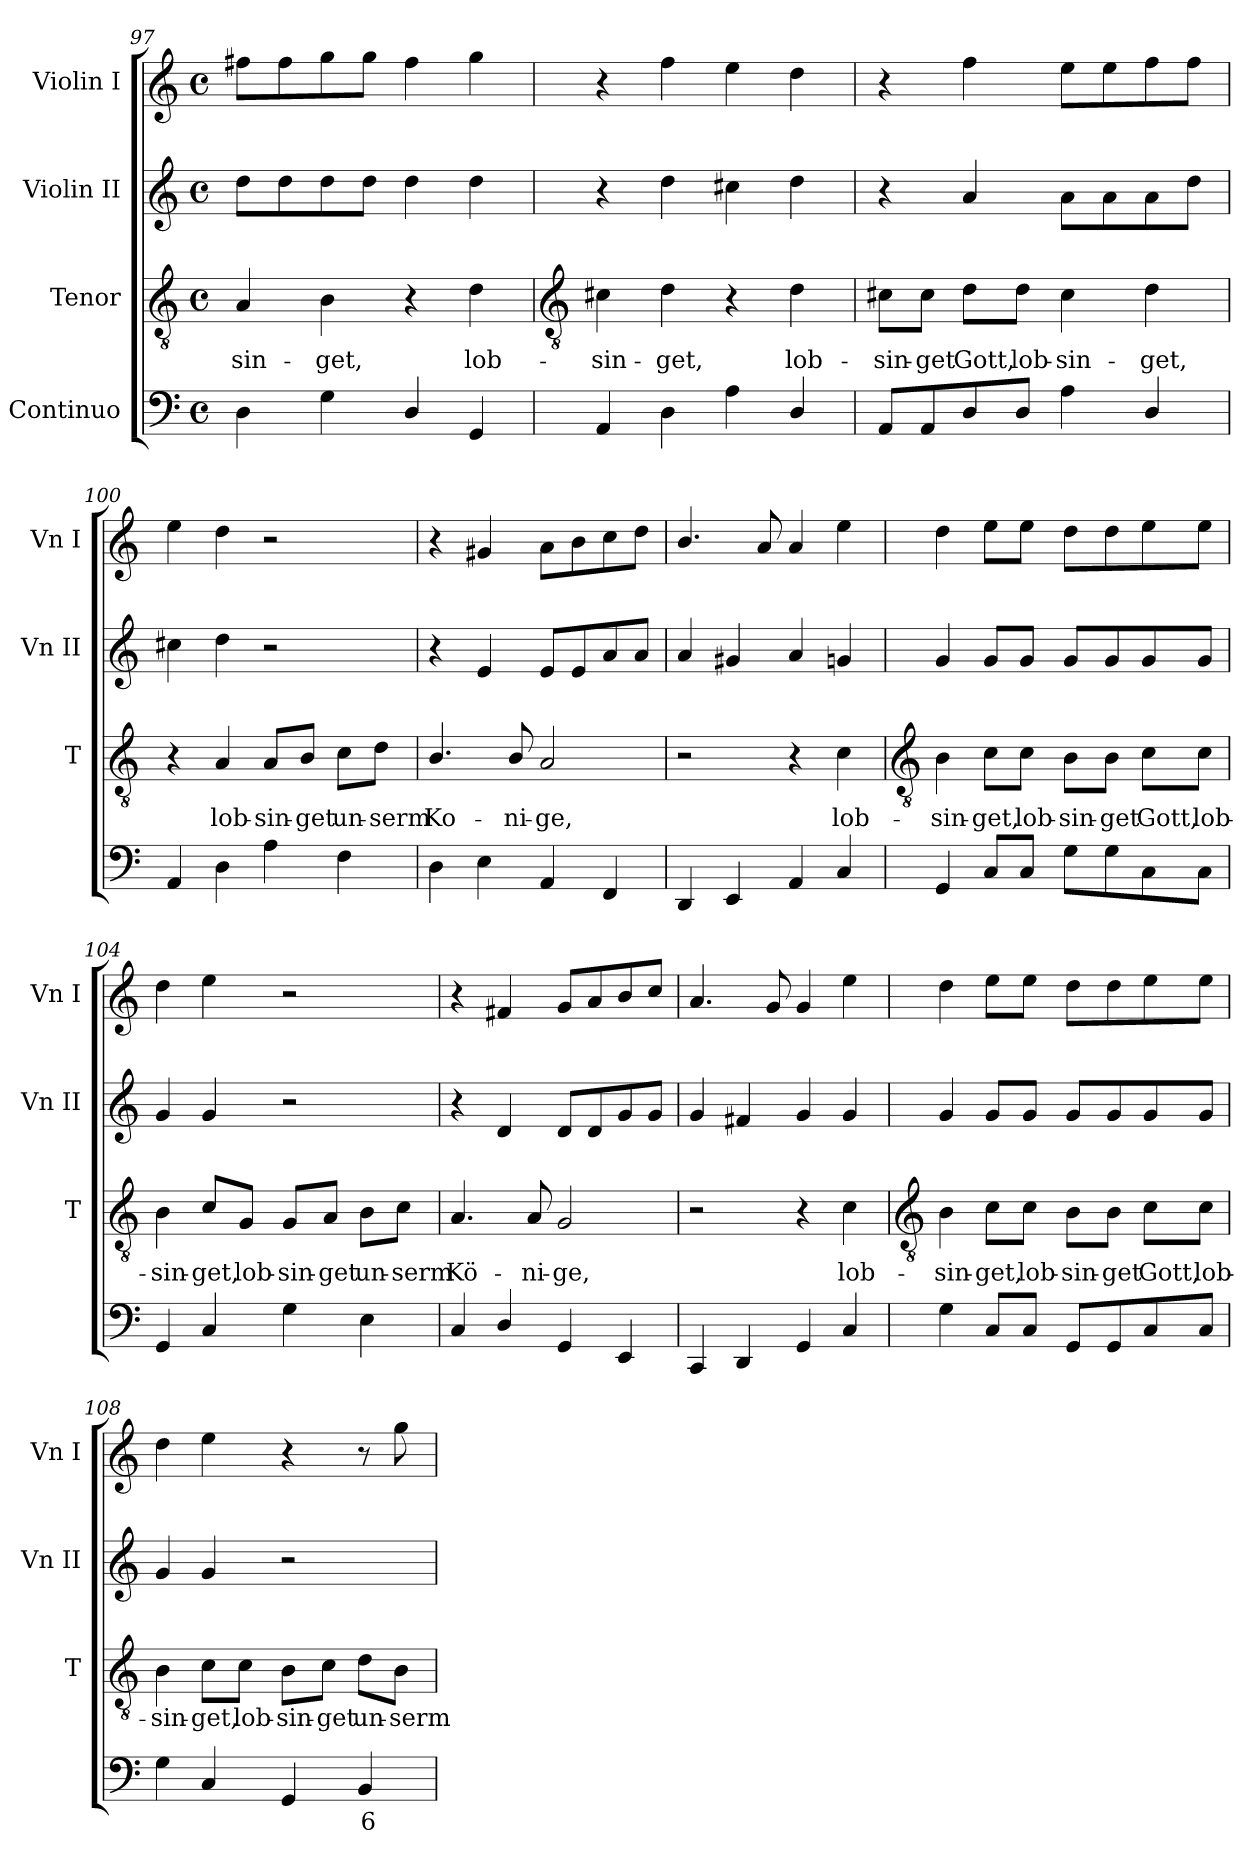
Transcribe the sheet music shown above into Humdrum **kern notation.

**kern	**text	**kern	**text	**kern	**kern
*part4	*part4	*part3	*part3	*part2	*part1
*staff4	*staff4	*staff3	*staff3	*staff2	*staff1
*I"Continuo	*	*I"Tenor	*	*I"Violin II	*I"Violin I
*	*	*I'T	*	*I'Vn II	*I'Vn I
*clefF4	*	*clefGv2	*	*clefG2	*clefG2
*k[]	*	*k[]	*	*k[]	*k[]
*C:	*	*C:	*	*C:	*C:
*M4/4	*	*M4/4	*	*M4/4	*M4/4
*met(c)	*	*met(c)	*	*met(c)	*met(c)
=97	=97	=97	=97	=97	=97
!	!	!	!LO:LY:b	!	!
4D	.	4A	-sin-	8ddL	8ff#XL
.	.	.	.	8dd	8ff#
!	!	!	!LO:LY:b	!	!
4G	.	4B	-get,	8dd	8gg
.	.	.	.	8ddJ	8ggJ
4D/	.	4r	.	4dd	4ff#
!	!	!	!LO:LY:b	!	!
4GG	.	4d	lob-	4dd	4gg
!!LO:LB:g=z
=98	=98	=98	=98	=98	=98
*	*	*clefGv2	*	*	*
!	!	!	!LO:LY:b	!	!
4AA	.	4c#X	-sin-	4r	4r
!	!	!	!LO:LY:b	!	!
4D	.	4d	-get,	4dd	4ff
4A	.	4r	.	4cc#X	4ee
!	!	!	!LO:LY:b	!	!
4D/	.	4d	lob-	4dd	4dd
=99	=99	=99	=99	=99	=99
!	!	!	!LO:LY:b	!	!
8AAL	.	8c#X\L	-sin-	4r	4r
!	!	!	!LO:LY:b	!	!
8AA	.	8c#\J	-get	.	.
!	!	!	!LO:LY:b	!	!
8D	.	8d\L	Gott,	4a	4ff
!	!	!	!LO:LY:b	!	!
8DJ	.	8d\J	lob-	.	.
!	!	!	!LO:LY:b	!	!
4A	.	4c#	-sin-	8aL	8eeL
.	.	.	.	8a	8ee
!	!	!	!LO:LY:b	!	!
4D/	.	4d	-get,	8a	8ff
.	.	.	.	8ddJ	8ffJ
=100	=100	=100	=100	=100	=100
4AA	.	4r	.	4cc#X	4ee
!	!	!	!LO:LY:b	!	!
4D	.	4A	lob-	4dd	4dd
!	!	!	!LO:LY:b	!	!
4A	.	8A/L	-sin-	2r	2r
!	!	!	!LO:LY:b	!	!
.	.	8B/J	-get	.	.
!	!	!	!LO:LY:b	!	!
4F	.	8c\L	un-	.	.
!	!	!	!LO:LY:b	!	!
.	.	8d\J	-serm	.	.
=101	=101	=101	=101	=101	=101
!	!	!	!LO:LY:b	!	!
4D	.	4.B/	Ko-	4r	4r
4E	.	.	.	4e	4g#X
!	!	!	!LO:LY:b	!	!
.	.	8B/	-ni-	.	.
!	!	!	!LO:LY:b	!	!
4AA	.	2A	-ge,	8eL	8aL
.	.	.	.	8e	8b
4FF	.	.	.	8a	8cc
.	.	.	.	8aJ	8ddJ
=102	=102	=102	=102	=102	=102
4DD	.	2r	.	4a	4.b/
4EE	.	.	.	4g#X	.
.	.	.	.	.	8a
4AA	.	4r	.	4a	4a
!	!	!	!LO:LY:b	!	!
4C	.	4c	lob-	4gn	4ee
!!LO:LB:g=z
=103	=103	=103	=103	=103	=103
*	*	*clefGv2	*	*	*
!	!	!	!LO:LY:b	!	!
4GG	.	4B	-sin-	4g	4dd
!	!	!	!LO:LY:b	!	!
8CL	.	8c\L	-get,	8gL	8eeL
!	!	!	!LO:LY:b	!	!
8CJ	.	8c\J	lob-	8gJ	8eeJ
!	!	!	!LO:LY:b	!	!
8GL	.	8B\L	-sin-	8gL	8ddL
!	!	!	!LO:LY:b	!	!
8G	.	8B\J	-get	8g	8dd
!	!	!	!LO:LY:b	!	!
8C	.	8c\L	Gott,	8g	8ee
!	!	!	!LO:LY:b	!	!
8CJ	.	8c\J	lob-	8gJ	8eeJ
=104	=104	=104	=104	=104	=104
!	!	!	!LO:LY:b	!	!
4GG	.	4B	-sin-	4g	4dd
!	!	!	!LO:LY:b	!	!
4C	.	8c/L	-get,	4g	4ee
!	!	!	!LO:LY:b	!	!
.	.	8G/J	lob-	.	.
!	!	!	!LO:LY:b	!	!
4G	.	8G/L	-sin-	2r	2r
!	!	!	!LO:LY:b	!	!
.	.	8A/J	-get	.	.
!	!	!	!LO:LY:b	!	!
4E	.	8B\L	un-	.	.
!	!	!	!LO:LY:b	!	!
.	.	8c\J	-serm	.	.
=105	=105	=105	=105	=105	=105
!	!	!	!LO:LY:b	!	!
4C	.	4.A	Kö-	4r	4r
4D/	.	.	.	4d	4f#X
!	!	!	!LO:LY:b	!	!
.	.	8A	-ni-	.	.
!	!	!	!LO:LY:b	!	!
4GG	.	2G	-ge,	8dL	8gL
.	.	.	.	8d	8a
4EE	.	.	.	8g	8b
.	.	.	.	8gJ	8ccJ
=106	=106	=106	=106	=106	=106
4CC	.	2r	.	4g	4.a
4DD	.	.	.	4f#X	.
.	.	.	.	.	8g
4GG	.	4r	.	4g	4g
!	!	!	!LO:LY:b	!	!
4C	.	4c	lob-	4g	4ee
!!LO:LB:g=z
=107	=107	=107	=107	=107	=107
*	*	*clefGv2	*	*	*
!	!	!	!LO:LY:b	!	!
4G	.	4B	-sin-	4g	4dd
!	!	!	!LO:LY:b	!	!
8CL	.	8c\L	-get,	8gL	8eeL
!	!	!	!LO:LY:b	!	!
8CJ	.	8c\J	lob-	8gJ	8eeJ
!	!	!	!LO:LY:b	!	!
8GGL	.	8B\L	-sin-	8gL	8ddL
!	!	!	!LO:LY:b	!	!
8GG	.	8B\J	-get	8g	8dd
!	!	!	!LO:LY:b	!	!
8C	.	8c\L	Gott,	8g	8ee
!	!	!	!LO:LY:b	!	!
8CJ	.	8c\J	lob-	8gJ	8eeJ
=108	=108	=108	=108	=108	=108
!	!	!	!LO:LY:b	!	!
4G	.	4B	-sin-	4g	4dd
!	!	!	!LO:LY:b	!	!
4C	.	8c\L	-get,	4g	4ee
!	!	!	!LO:LY:b	!	!
.	.	8c\J	lob-	.	.
!	!	!	!LO:LY:b	!	!
4GG	.	8B\L	-sin-	2r	4r
!	!	!	!LO:LY:b	!	!
.	.	8c\J	-get	.	.
!	!LO:LY:b	!	!LO:LY:b	!	!
4BB	6	8d\L	un-	.	8r
!	!	!	!LO:LY:b	!	!
.	.	8B\J	-serm	.	8gg
=	=	=	=	=	=
*-	*-	*-	*-	*-	*-
